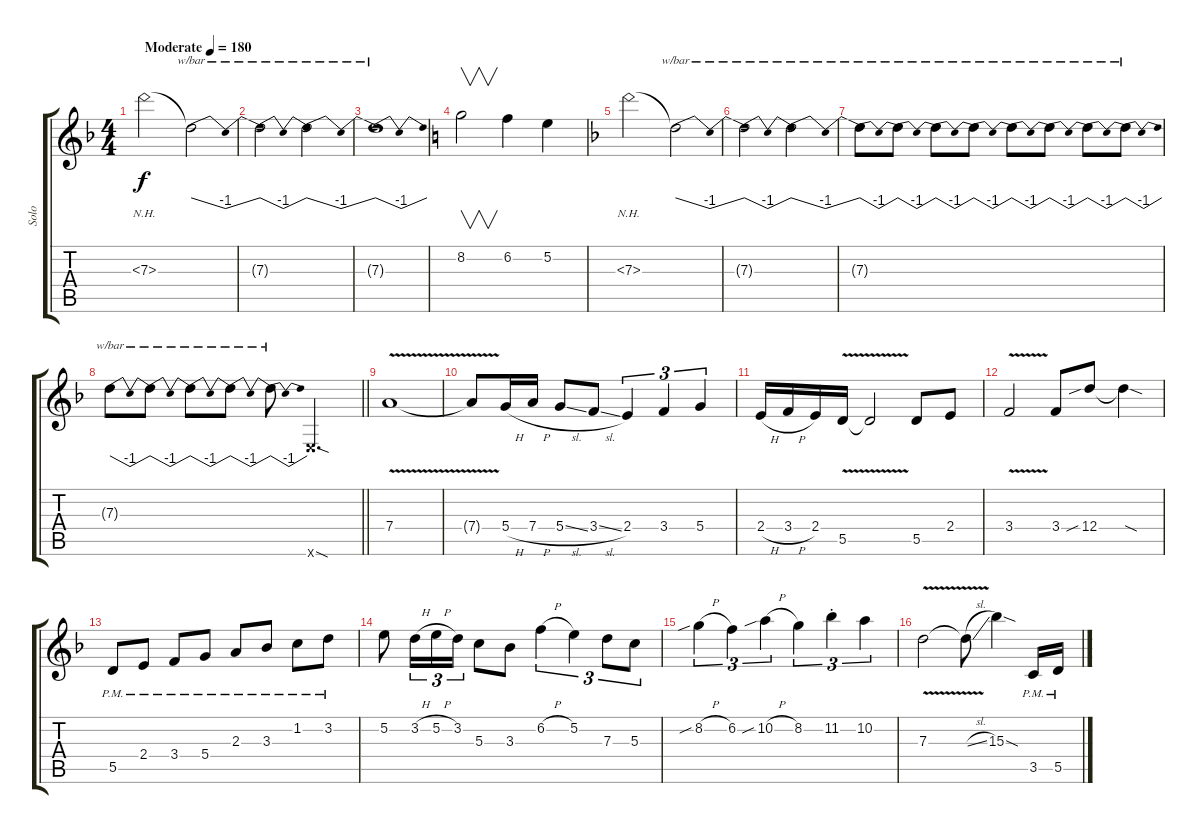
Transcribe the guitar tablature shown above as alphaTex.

\track ("Solo" "Solo") {instrument overdrivenguitar}
\staff {score tabs}
\tuning (E4 B3 G3 D3 A2 E2) {hide}
\ts (4 4)
\tempo (180 "Moderate")
\clef g2
\ks dminor
7.3{nh}.2{dy f instrument overdrivenguitar} 7.3{t}.2{tbe (dip default 0 0 30 -4 60 0)} |
7.3{t}.2{tbe (dip default 0 0 30 -4 60 0)} 7.3{t}.2{tbe (dip default 0 0 30 -4 60 0)} |
7.3{t}.1{tbe (dip default 0 0 30 -4 60 0)} |
\ks aminor
8.2.2{v} 6.2.4 5.2.4 |
\ks dminor
7.3{nh}.2 7.3{t}.2{tbe (dip default 0 0 30 -4 60 0)} |
7.3{t}.2{tbe (dip default 0 0 30 -4 60 0)} 7.3{t}.2{tbe (dip default 0 0 30 -4 60 0)} |
7.3{t}.8{tbe (dip default 0 0 30 -4 60 0)} 7.3{t}.8{tbe (dip default 0 0 30 -4 60 0)} 7.3{t}.8{tbe (dip default 0 0 30 -4 60 0)} 7.3{t}.8{tbe (dip default 0 0 30 -4 60 0)} 7.3{t}.8{tbe (dip default 0 0 30 -4 60 0)} 7.3{t}.8{tbe (dip default 0 0 30 -4 60 0)} 7.3{t}.8{tbe (dip default 0 0 30 -4 60 0)} 7.3{t}.8{tbe (dip default 0 0 30 -4 60 0)} |
\barLineRight lightlight
7.3{t}.8{tbe (dip default 0 0 30 -4 60 0)} 7.3{t}.8{tbe (dip default 0 0 30 -4 60 0)} 7.3{t}.8{tbe (dip default 0 0 30 -4 60 0)} 7.3{t}.8{tbe (dip default 0 0 30 -4 60 0)} 7.3{t}.8{tbe (dip default 0 0 30 -4 60 0)} 0.6{sod x}.4{d} |
7.4{v}.1 |
7.4{t}.8 5.4{h}.16 7.4{h}.16 5.4{sl}.8 3.4{sl}.8 2.4.4{tu (3 2)} 3.4.4{tu (3 2)} 5.4.4{tu (3 2)} |
2.4{h}.16 3.4{h}.16 2.4.16 5.5{v}.16 5.5{t}.2 5.5.8 2.4.8 |
3.4{v}.2 3.4.8 12.4{sib}.8 12.4{sod t}.4 |
5.5{pm}.8 2.4{pm}.8 3.4{pm}.8 5.4{pm}.8 2.3{pm}.8 3.3{pm}.8 1.2{pm}.8 3.2{pm}.8 |
5.2.8 3.2{h}.16{tu (3 2)} 5.2{h}.16{tu (3 2)} 3.2.16{tu (3 2)} 5.3.8 3.3.8 6.2{h}.4{tu (3 2)} 5.2.4{tu (3 2)} 7.3.8{tu (3 2)} 5.3.8{tu (3 2)} |
8.2{sib h}.4{tu (3 2)} 6.2.4{tu (3 2)} 10.2{sib h}.4{tu (3 2)} 8.2.4{tu (3 2)} 11.2{st}.4{tu (3 2)} 10.2.4{tu (3 2)} |
7.3{v}.2 7.3{sl t}.8 15.3{sod}.4 3.5{pm}.16 5.5{pm}.16
